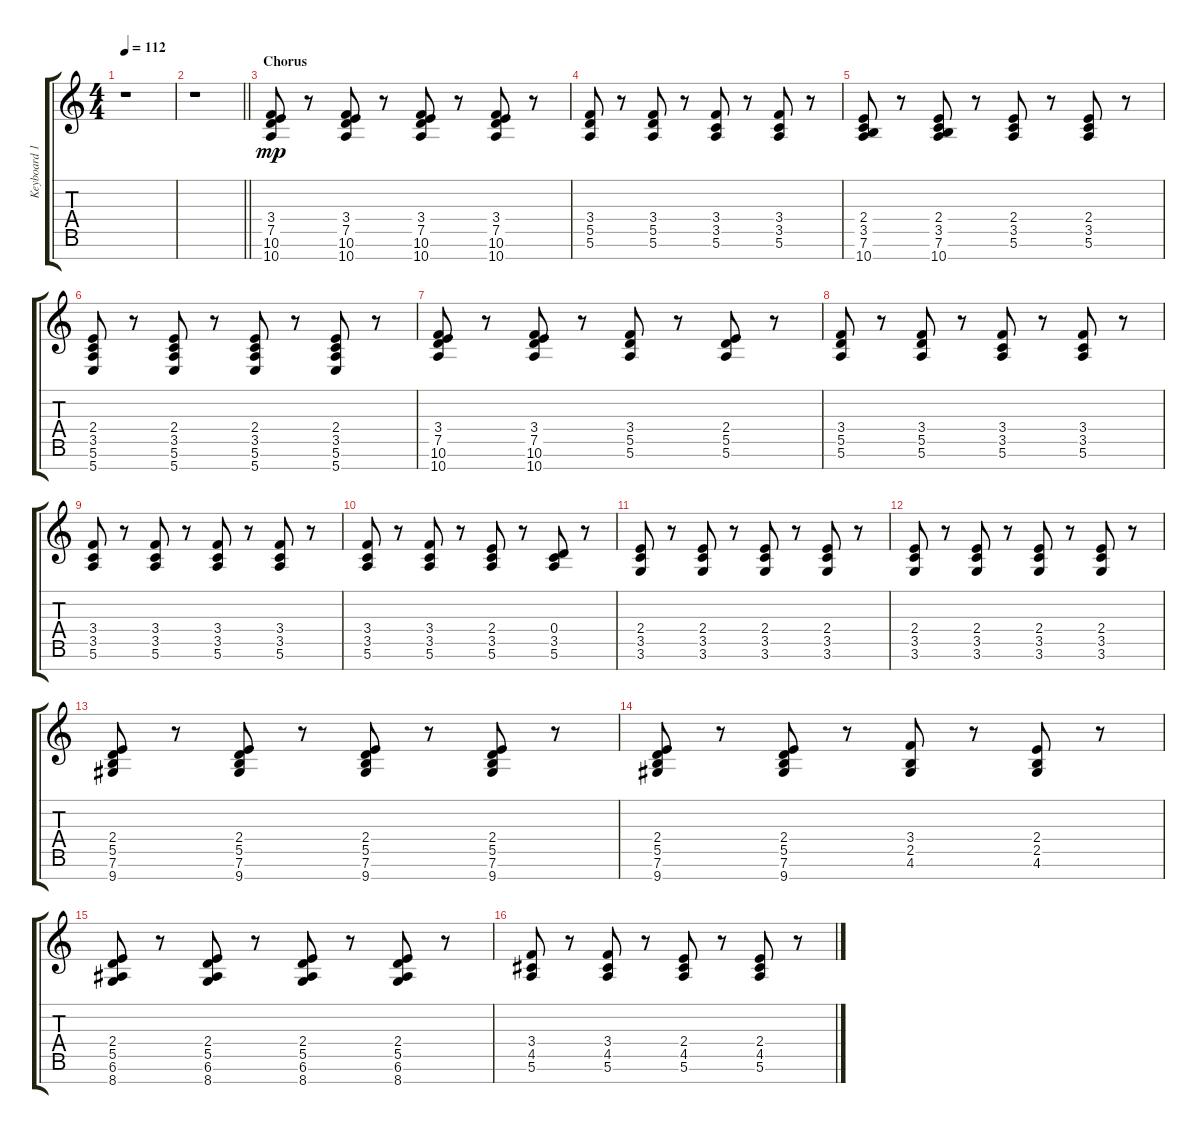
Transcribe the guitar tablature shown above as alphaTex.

\track ("Keyboard 1 (elec.) (RH)" "Keyboard 1") {instrument electricpiano1}
\staff {score tabs}
\tuning (E5 B4 G4 D4 A3 E3 B2) {hide}
\ts (4 4)
\tempo 112
\clef g2
\ks c
r.1{dy mp} |
\barLineRight lightlight
r.1 |
\section ("" "Chorus")
(3.4 7.5 10.6 10.7).8 r.8 (3.4 7.5 10.6 10.7).8 r.8 (3.4 7.5 10.6 10.7).8 r.8 (3.4 7.5 10.6 10.7).8 r.8 |
(3.4 5.5 5.6).8 r.8 (3.4 5.5 5.6).8 r.8 (3.4 3.5 5.6).8 r.8 (3.4 3.5 5.6).8 r.8 |
(2.4 3.5 7.6 10.7).8 r.8 (2.4 3.5 7.6 10.7).8 r.8 (2.4 3.5 5.6).8 r.8 (2.4 3.5 5.6).8 r.8 |
(2.4 3.5 5.6 5.7).8 r.8 (2.4 3.5 5.6 5.7).8 r.8 (2.4 3.5 5.6 5.7).8 r.8 (2.4 3.5 5.6 5.7).8 r.8 |
(3.4 7.5 10.6 10.7).8 r.8 (3.4 7.5 10.6 10.7).8 r.8 (3.4 5.5 5.6).8 r.8 (2.4 5.5 5.6).8 r.8 |
(3.4 5.5 5.6).8 r.8 (3.4 5.5 5.6).8 r.8 (3.4 3.5 5.6).8 r.8 (3.4 3.5 5.6).8 r.8 |
(3.4 3.5 5.6).8 r.8 (3.4 3.5 5.6).8 r.8 (3.4 3.5 5.6).8 r.8 (3.4 3.5 5.6).8 r.8 |
(3.4 3.5 5.6).8 r.8 (3.4 3.5 5.6).8 r.8 (2.4 3.5 5.6).8 r.8 (0.4 3.5 5.6).8 r.8 |
(2.4 3.5 3.6).8 r.8 (2.4 3.5 3.6).8 r.8 (2.4 3.5 3.6).8 r.8 (2.4 3.5 3.6).8 r.8 |
(2.4 3.5 3.6).8 r.8 (2.4 3.5 3.6).8 r.8 (2.4 3.5 3.6).8 r.8 (2.4 3.5 3.6).8 r.8 |
(2.4 5.5 7.6 9.7).8 r.8 (2.4 5.5 7.6 9.7).8 r.8 (2.4 5.5 7.6 9.7).8 r.8 (2.4 5.5 7.6 9.7).8 r.8 |
(2.4 5.5 7.6 9.7).8 r.8 (2.4 5.5 7.6 9.7).8 r.8 (3.4 2.5 4.6).8 r.8 (2.4 2.5 4.6).8 r.8 |
(2.4 5.5 6.6 8.7).8 r.8 (2.4 5.5 6.6 8.7).8 r.8 (2.4 5.5 6.6 8.7).8 r.8 (2.4 5.5 6.6 8.7).8 r.8 |
(3.4 4.5 5.6).8 r.8 (3.4 4.5 5.6).8 r.8 (2.4 4.5 5.6).8 r.8 (2.4 4.5 5.6).8 r.8
